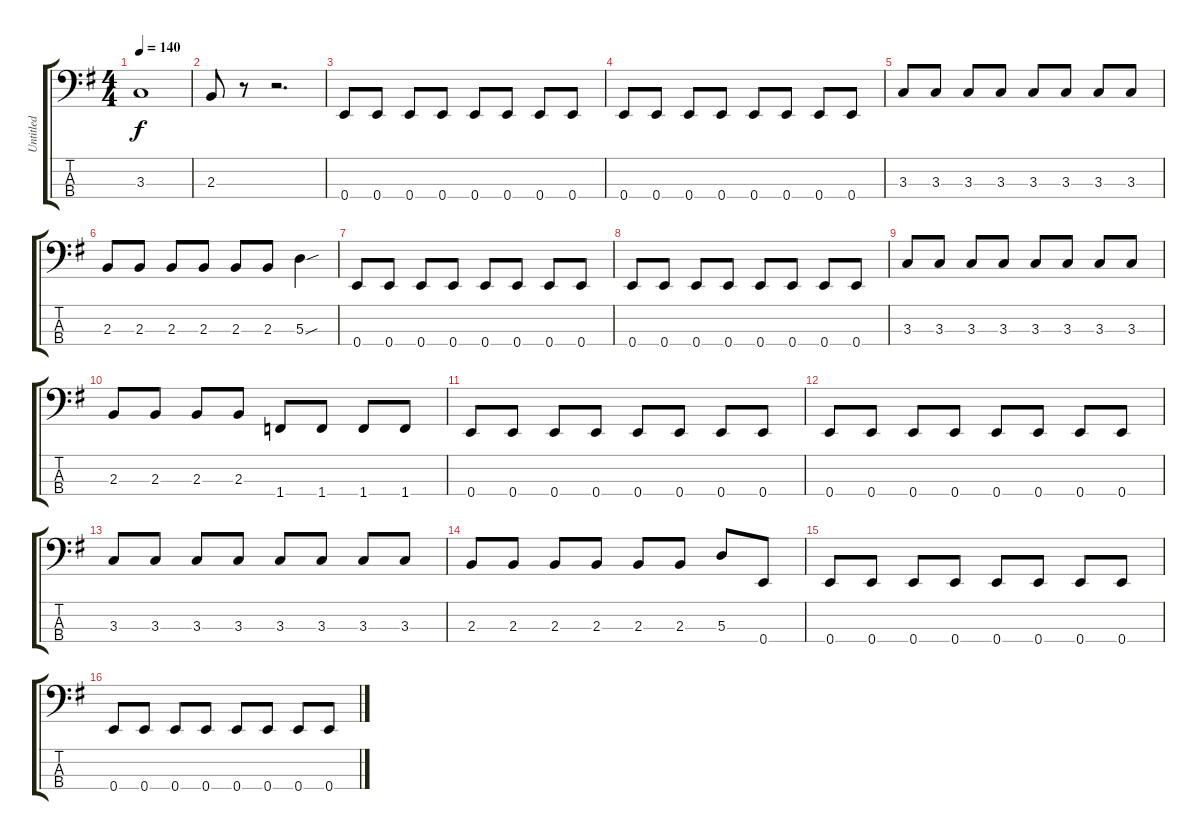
\track ("Untitled" "Untitled") {instrument electricbassfinger}
\staff {score tabs}
\tuning (G2 D2 A1 E1) {hide}
\ts (4 4)
\tempo 140
\clef f4
\ks g
3.3{t}.1{dy f} |
2.3.8 r.8 r.2{d} |
0.4.8 0.4.8 0.4.8 0.4.8 0.4.8 0.4.8 0.4.8 0.4.8 |
0.4.8 0.4.8 0.4.8 0.4.8 0.4.8 0.4.8 0.4.8 0.4.8 |
3.3.8 3.3.8 3.3.8 3.3.8 3.3.8 3.3.8 3.3.8 3.3.8 |
2.3.8 2.3.8 2.3.8 2.3.8 2.3.8 2.3.8 5.3{sou}.4 |
0.4.8 0.4.8 0.4.8 0.4.8 0.4.8 0.4.8 0.4.8 0.4.8 |
0.4.8 0.4.8 0.4.8 0.4.8 0.4.8 0.4.8 0.4.8 0.4.8 |
3.3.8 3.3.8 3.3.8 3.3.8 3.3.8 3.3.8 3.3.8 3.3.8 |
2.3.8 2.3.8 2.3.8 2.3.8 1.4.8 1.4.8 1.4.8 1.4.8 |
0.4.8 0.4.8 0.4.8 0.4.8 0.4.8 0.4.8 0.4.8 0.4.8 |
0.4.8 0.4.8 0.4.8 0.4.8 0.4.8 0.4.8 0.4.8 0.4.8 |
3.3.8 3.3.8 3.3.8 3.3.8 3.3.8 3.3.8 3.3.8 3.3.8 |
2.3.8 2.3.8 2.3.8 2.3.8 2.3.8 2.3.8 5.3.8 0.4.8 |
0.4.8 0.4.8 0.4.8 0.4.8 0.4.8 0.4.8 0.4.8 0.4.8 |
0.4.8 0.4.8 0.4.8 0.4.8 0.4.8 0.4.8 0.4.8 0.4.8
